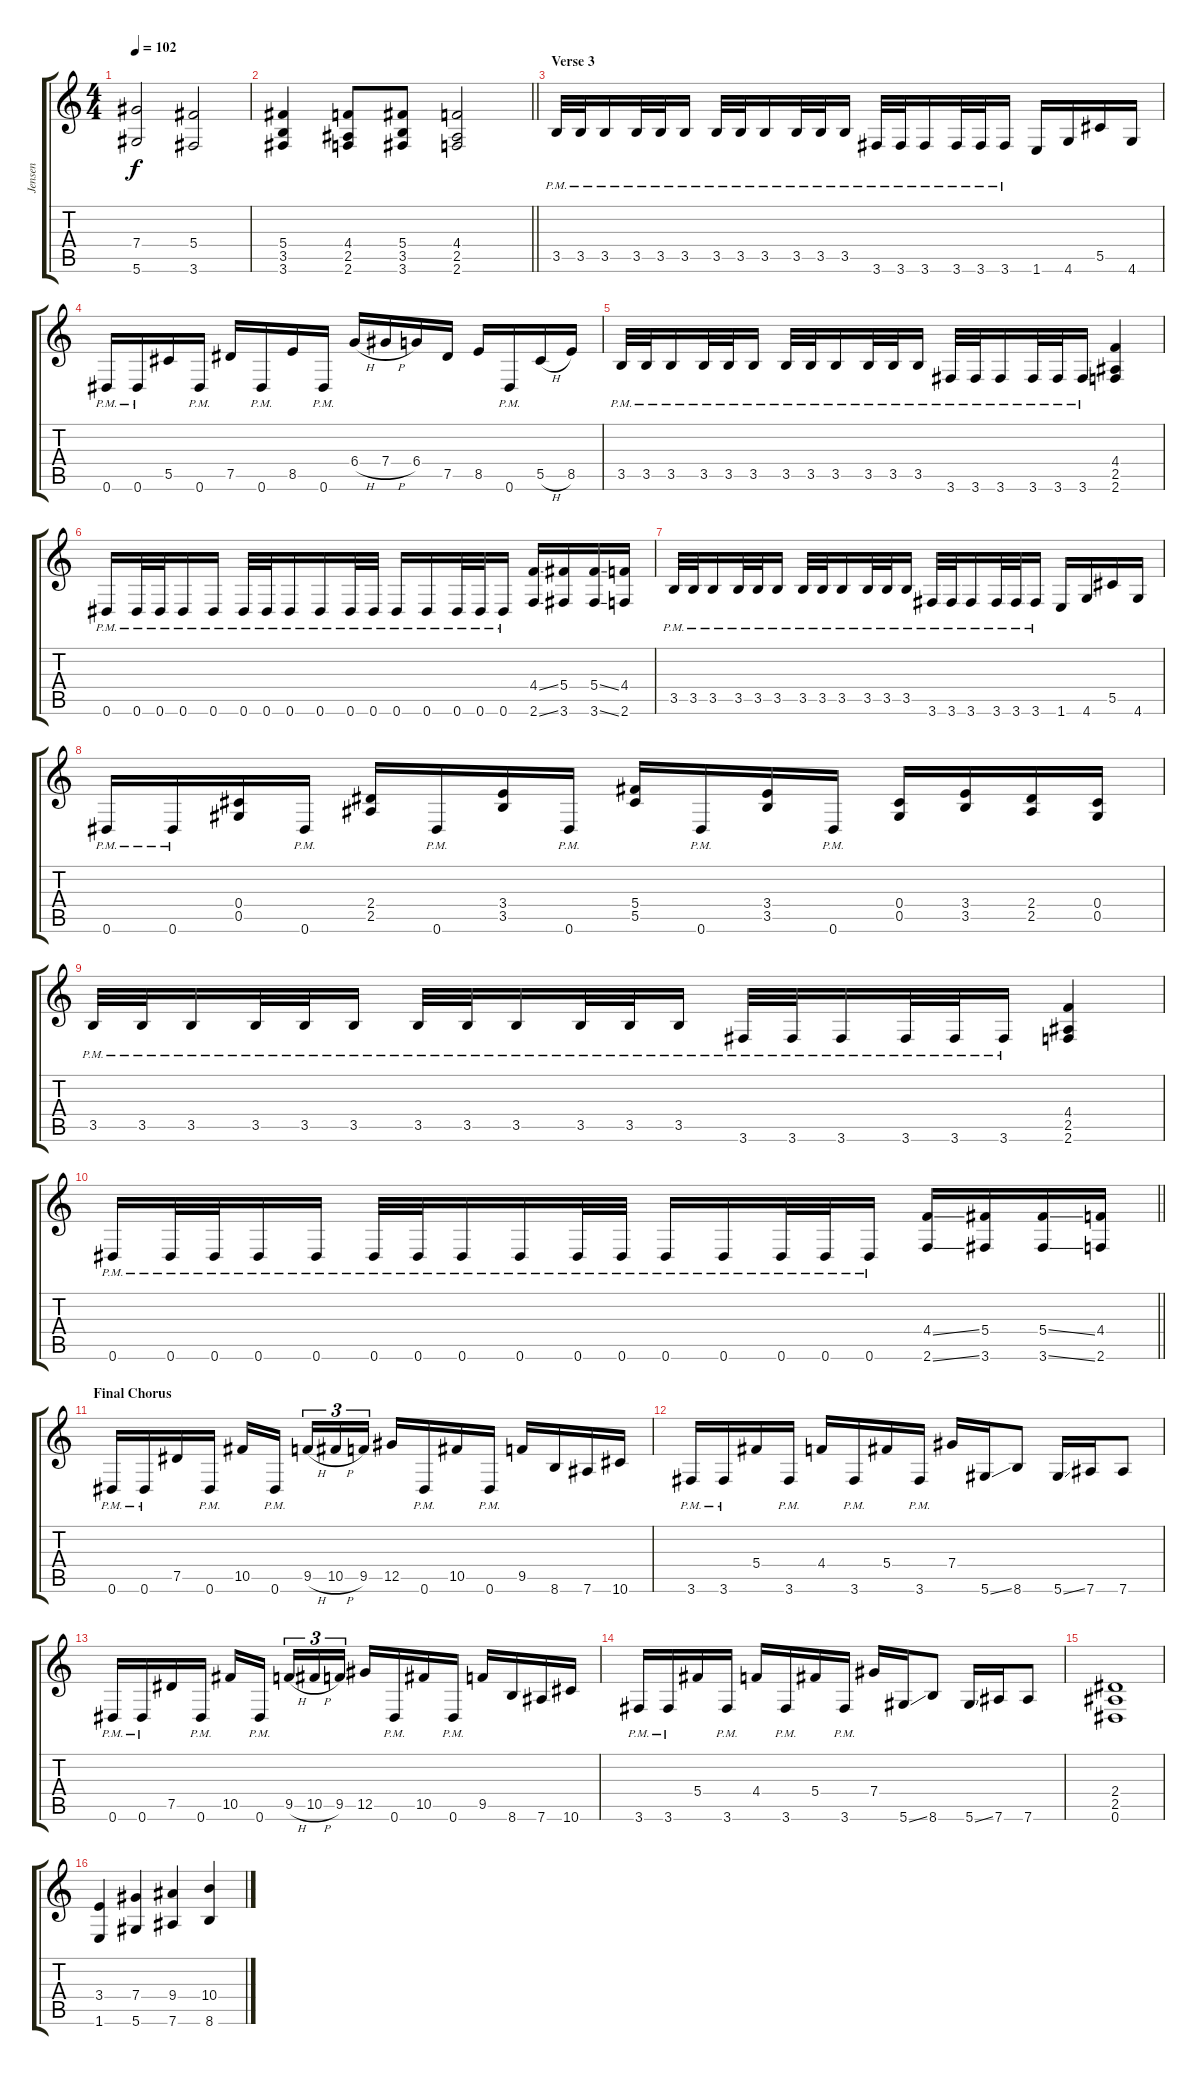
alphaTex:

\track ("Jensen" "Jensen") {instrument distortionguitar}
\staff {score tabs}
\tuning (Eb4 Bb3 Gb3 Db3 Ab2 Eb2) {hide}
\ts (4 4)
\tempo 102
\clef g2
\ks c
(7.4 5.6).2{dy f} (5.4 3.6).2 |
\barLineRight lightlight
(5.4 3.5 3.6).4 (4.4 2.5 2.6).8 (5.4 3.5 3.6).8 (4.4 2.5 2.6).2 |
\section ("" "Verse 3")
3.5{pm}.32{balance 16} 3.5{pm}.32 3.5{pm}.16 3.5{pm}.32 3.5{pm}.32 3.5{pm}.16 3.5{pm}.32 3.5{pm}.32 3.5{pm}.16 3.5{pm}.32 3.5{pm}.32 3.5{pm}.16 3.6{pm}.32 3.6{pm}.32 3.6{pm}.16 3.6{pm}.32 3.6{pm}.32 3.6{pm}.16 1.6.16 4.6.16 5.5.16 4.6.16 |
0.6{pm}.16 0.6{pm}.16 5.5.16 0.6{pm}.16 7.5.16 0.6{pm}.16 8.5.16 0.6{pm}.16 6.4{h}.16 7.4{h}.16 6.4.16 7.5.16 8.5.16 0.6{pm}.16 5.5{h}.16 8.5.16 |
3.5{pm}.32 3.5{pm}.32 3.5{pm}.16 3.5{pm}.32 3.5{pm}.32 3.5{pm}.16 3.5{pm}.32 3.5{pm}.32 3.5{pm}.16 3.5{pm}.32 3.5{pm}.32 3.5{pm}.16 3.6{pm}.32 3.6{pm}.32 3.6{pm}.16 3.6{pm}.32 3.6{pm}.32 3.6{pm}.16 (4.4 2.5 2.6).4 |
0.6{pm}.16 0.6{pm}.32 0.6{pm}.32 0.6{pm}.16 0.6{pm}.16 0.6{pm}.32 0.6{pm}.32 0.6{pm}.16 0.6{pm}.16 0.6{pm}.32 0.6{pm}.32 0.6{pm}.16 0.6{pm}.16 0.6{pm}.32 0.6{pm}.32 0.6{pm}.16 (4.4{ss} 2.6{ss}).16 (5.4 3.6).16 (5.4{ss} 3.6{ss}).16 (4.4 2.6).16 |
3.5{pm}.32 3.5{pm}.32 3.5{pm}.16 3.5{pm}.32 3.5{pm}.32 3.5{pm}.16 3.5{pm}.32 3.5{pm}.32 3.5{pm}.16 3.5{pm}.32 3.5{pm}.32 3.5{pm}.16 3.6{pm}.32 3.6{pm}.32 3.6{pm}.16 3.6{pm}.32 3.6{pm}.32 3.6{pm}.16 1.6.16 4.6.16 5.5.16 4.6.16 |
0.6{pm}.16 0.6{pm}.16 (0.4 0.5).16 0.6{pm}.16 (2.4 2.5).16 0.6{pm}.16 (3.4 3.5).16 0.6{pm}.16 (5.4 5.5).16 0.6{pm}.16 (3.4 3.5).16 0.6{pm}.16 (0.4 0.5).16 (3.4 3.5).16 (2.4 2.5).16 (0.4 0.5).16 |
3.5{pm}.32 3.5{pm}.32 3.5{pm}.16 3.5{pm}.32 3.5{pm}.32 3.5{pm}.16 3.5{pm}.32 3.5{pm}.32 3.5{pm}.16 3.5{pm}.32 3.5{pm}.32 3.5{pm}.16 3.6{pm}.32 3.6{pm}.32 3.6{pm}.16 3.6{pm}.32 3.6{pm}.32 3.6{pm}.16 (4.4 2.5 2.6).4 |
\barLineRight lightlight
0.6{pm}.16 0.6{pm}.32 0.6{pm}.32 0.6{pm}.16 0.6{pm}.16 0.6{pm}.32 0.6{pm}.32 0.6{pm}.16 0.6{pm}.16 0.6{pm}.32 0.6{pm}.32 0.6{pm}.16 0.6{pm}.16 0.6{pm}.32 0.6{pm}.32 0.6{pm}.16 (4.4{ss} 2.6{ss}).16 (5.4 3.6).16 (5.4{ss} 3.6{ss}).16 (4.4 2.6).16 |
\section ("" "Final Chorus")
0.6{pm}.16 0.6{pm}.16 7.5.16 0.6{pm}.16 10.5.16 0.6{pm}.16{beam splitsecondary} 9.5{h}.16{tu (3 2)} 10.5{h}.16{tu (3 2)} 9.5.16{tu (3 2)} 12.5.16 0.6{pm}.16 10.5.16 0.6{pm}.16 9.5.16 8.6.16 7.6.16 10.6.16 |
3.6{pm}.16 3.6{pm}.16 5.4.16 3.6{pm}.16 4.4.16 3.6{pm}.16 5.4.16 3.6{pm}.16 7.4.16 5.6{ss}.16 8.6.8 5.6{ss}.16 7.6.16 7.6.8 |
0.6{pm}.16 0.6{pm}.16 7.5.16 0.6{pm}.16 10.5.16 0.6{pm}.16{beam splitsecondary} 9.5{h}.16{tu (3 2)} 10.5{h}.16{tu (3 2)} 9.5.16{tu (3 2)} 12.5.16 0.6{pm}.16 10.5.16 0.6{pm}.16 9.5.16 8.6.16 7.6.16 10.6.16 |
3.6{pm}.16 3.6{pm}.16 5.4.16 3.6{pm}.16 4.4.16 3.6{pm}.16 5.4.16 3.6{pm}.16 7.4.16 5.6{ss}.16 8.6.8 5.6{ss}.16 7.6.16 7.6.8 |
(2.4 2.5 0.6).1 |
(3.4 1.6).4 (7.4 5.6).4 (9.4 7.6).4 (10.4 8.6).4
